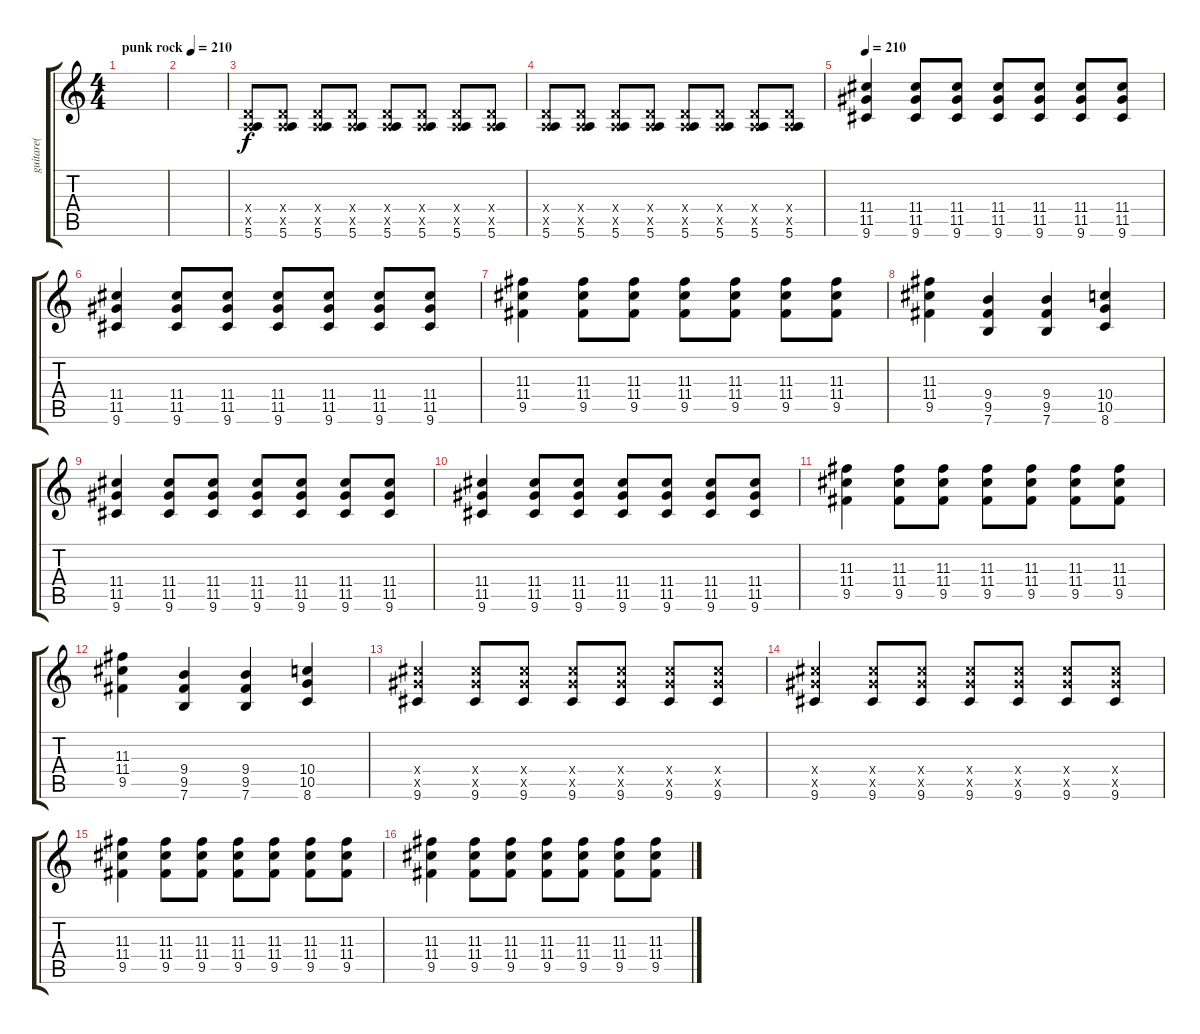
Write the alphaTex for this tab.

\track ("guitare(  Pete Davidson )" "guitare(  ") {instrument distortionguitar}
\staff {score tabs}
\tuning (E4 B3 G3 D3 A2 E2) {hide}
\ts (4 4)
\tempo (210 "punk rock")
\tempo 180
\tempo (210 "punk rock")
\clef g2
\ks c
|
|
(0.4{x} 0.5{x} 5.6).8 (0.4{x} 0.5{x} 5.6).8 (0.4{x} 0.5{x} 5.6).8 (0.4{x} 0.5{x} 5.6).8 (0.4{x} 0.5{x} 5.6).8 (0.4{x} 0.5{x} 5.6).8 (0.4{x} 0.5{x} 5.6).8 (0.4{x} 0.5{x} 5.6).8 |
(0.4{x} 0.5{x} 5.6).8 (0.4{x} 0.5{x} 5.6).8 (0.4{x} 0.5{x} 5.6).8 (0.4{x} 0.5{x} 5.6).8 (0.4{x} 0.5{x} 5.6).8 (0.4{x} 0.5{x} 5.6).8 (0.4{x} 0.5{x} 5.6).8 (0.4{x} 0.5{x} 5.6).8 |
\tempo 210
(11.4 11.5 9.6).4 (11.4 11.5 9.6).8 (11.4 11.5 9.6).8 (11.4 11.5 9.6).8 (11.4 11.5 9.6).8 (11.4 11.5 9.6).8 (11.4 11.5 9.6).8 |
(11.4 11.5 9.6).4 (11.4 11.5 9.6).8 (11.4 11.5 9.6).8 (11.4 11.5 9.6).8 (11.4 11.5 9.6).8 (11.4 11.5 9.6).8 (11.4 11.5 9.6).8 |
(11.3 11.4 9.5).4 (11.3 11.4 9.5).8 (11.3 11.4 9.5).8 (11.3 11.4 9.5).8 (11.3 11.4 9.5).8 (11.3 11.4 9.5).8 (11.3 11.4 9.5).8 |
(11.3 11.4 9.5).4 (9.4 9.5 7.6).4 (9.4 9.5 7.6).4 (10.4 10.5 8.6).4 |
(11.4 11.5 9.6).4 (11.4 11.5 9.6).8 (11.4 11.5 9.6).8 (11.4 11.5 9.6).8 (11.4 11.5 9.6).8 (11.4 11.5 9.6).8 (11.4 11.5 9.6).8 |
(11.4 11.5 9.6).4 (11.4 11.5 9.6).8 (11.4 11.5 9.6).8 (11.4 11.5 9.6).8 (11.4 11.5 9.6).8 (11.4 11.5 9.6).8 (11.4 11.5 9.6).8 |
(11.3 11.4 9.5).4 (11.3 11.4 9.5).8 (11.3 11.4 9.5).8 (11.3 11.4 9.5).8 (11.3 11.4 9.5).8 (11.3 11.4 9.5).8 (11.3 11.4 9.5).8 |
(11.3 11.4 9.5).4 (9.4 9.5 7.6).4 (9.4 9.5 7.6).4 (10.4 10.5 8.6).4 |
(11.4{x} 11.5{x} 9.6).4 (11.4{x} 11.5{x} 9.6).8 (11.4{x} 11.5{x} 9.6).8 (11.4{x} 11.5{x} 9.6).8 (11.4{x} 11.5{x} 9.6).8 (11.4{x} 11.5{x} 9.6).8 (11.4{x} 11.5{x} 9.6).8 |
(11.4{x} 11.5{x} 9.6).4 (11.4{x} 11.5{x} 9.6).8 (11.4{x} 11.5{x} 9.6).8 (11.4{x} 11.5{x} 9.6).8 (11.4{x} 11.5{x} 9.6).8 (11.4{x} 11.5{x} 9.6).8 (11.4{x} 11.5{x} 9.6).8 |
(11.3 11.4 9.5).4 (11.3 11.4 9.5).8 (11.3 11.4 9.5).8 (11.3 11.4 9.5).8 (11.3 11.4 9.5).8 (11.3 11.4 9.5).8 (11.3 11.4 9.5).8 |
(11.3 11.4 9.5).4 (11.3 11.4 9.5).8 (11.3 11.4 9.5).8 (11.3 11.4 9.5).8 (11.3 11.4 9.5).8 (11.3 11.4 9.5).8 (11.3 11.4 9.5).8
